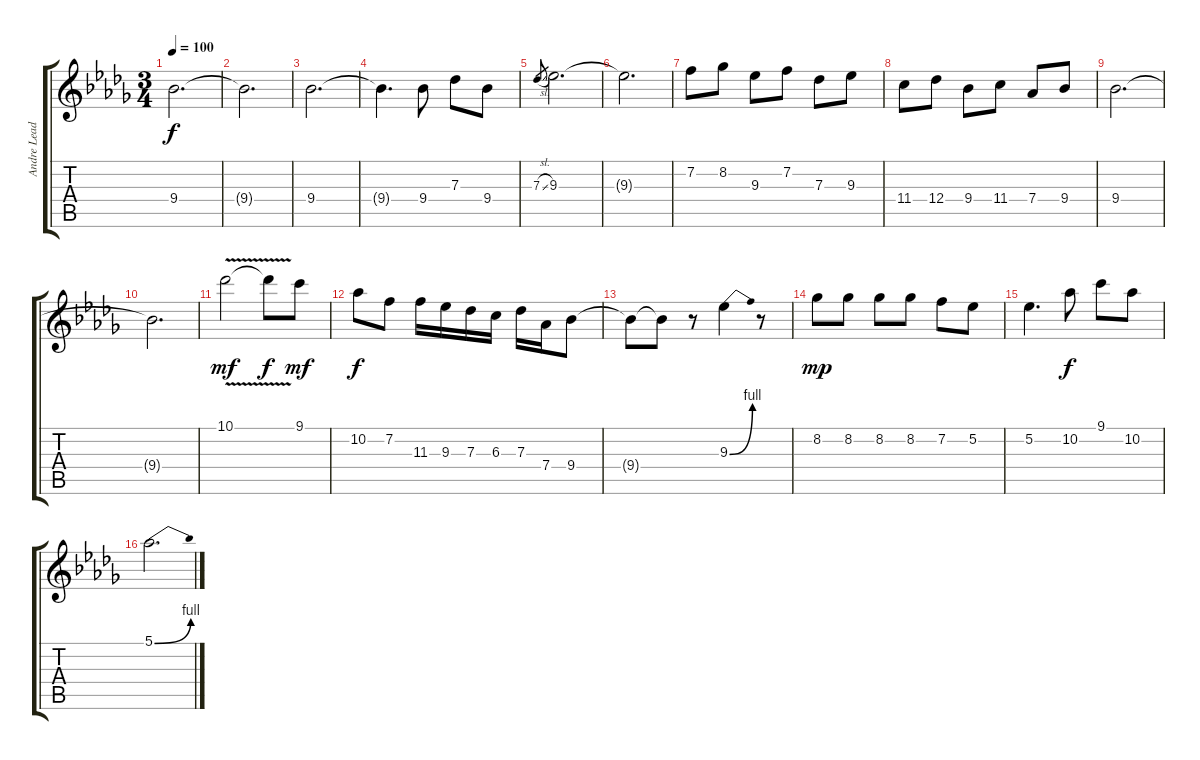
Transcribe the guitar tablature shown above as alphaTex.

\track ("Andre Lead" "Andre Lead") {instrument distortionguitar}
\staff {score tabs}
\tuning (Eb4 Bb3 Gb3 Db3 Ab2 Eb2) {hide}
\ts (3 4)
\tempo 100
\clef g2
\ks bbminor
9.4.2{d dy f} |
9.4{t}.2{d volume 2} |
9.4.2{d volume 12} |
9.4{t}.4{d} 9.4.8 7.3.8 9.4.8 |
7.3{sl}.8{gr} 9.3.2{d} |
9.3{t}.2{d} |
7.2.8 8.2.8 9.3.8 7.2.8 7.3.8 9.3.8 |
11.4.8 12.4.8 9.4.8 11.4.8 7.4.8 9.4.8 |
9.4.2{d} |
9.4{t}.2{d volume 3} |
10.1{v}.2{dy mf volume 12} 10.1{t}.8{dy f} 9.1.8{dy mf} |
10.2.8{dy f} 7.2.8 11.3.16 9.3.16 7.3.16 6.3.16 7.3.16 7.4.16 9.4.8 |
9.4{t}.8 9.4{t}.8 r.8 9.3{be (bend 0 0 60 4)}.4 r.8 |
8.2.8{dy mp} 8.2.8 8.2.8 8.2.8 7.2.8 5.2.8 |
5.2.4{d} 10.2.8{dy f} 9.1.8 10.2.8 |
5.1{be (bend 0 0 60 4)}.2{d}
